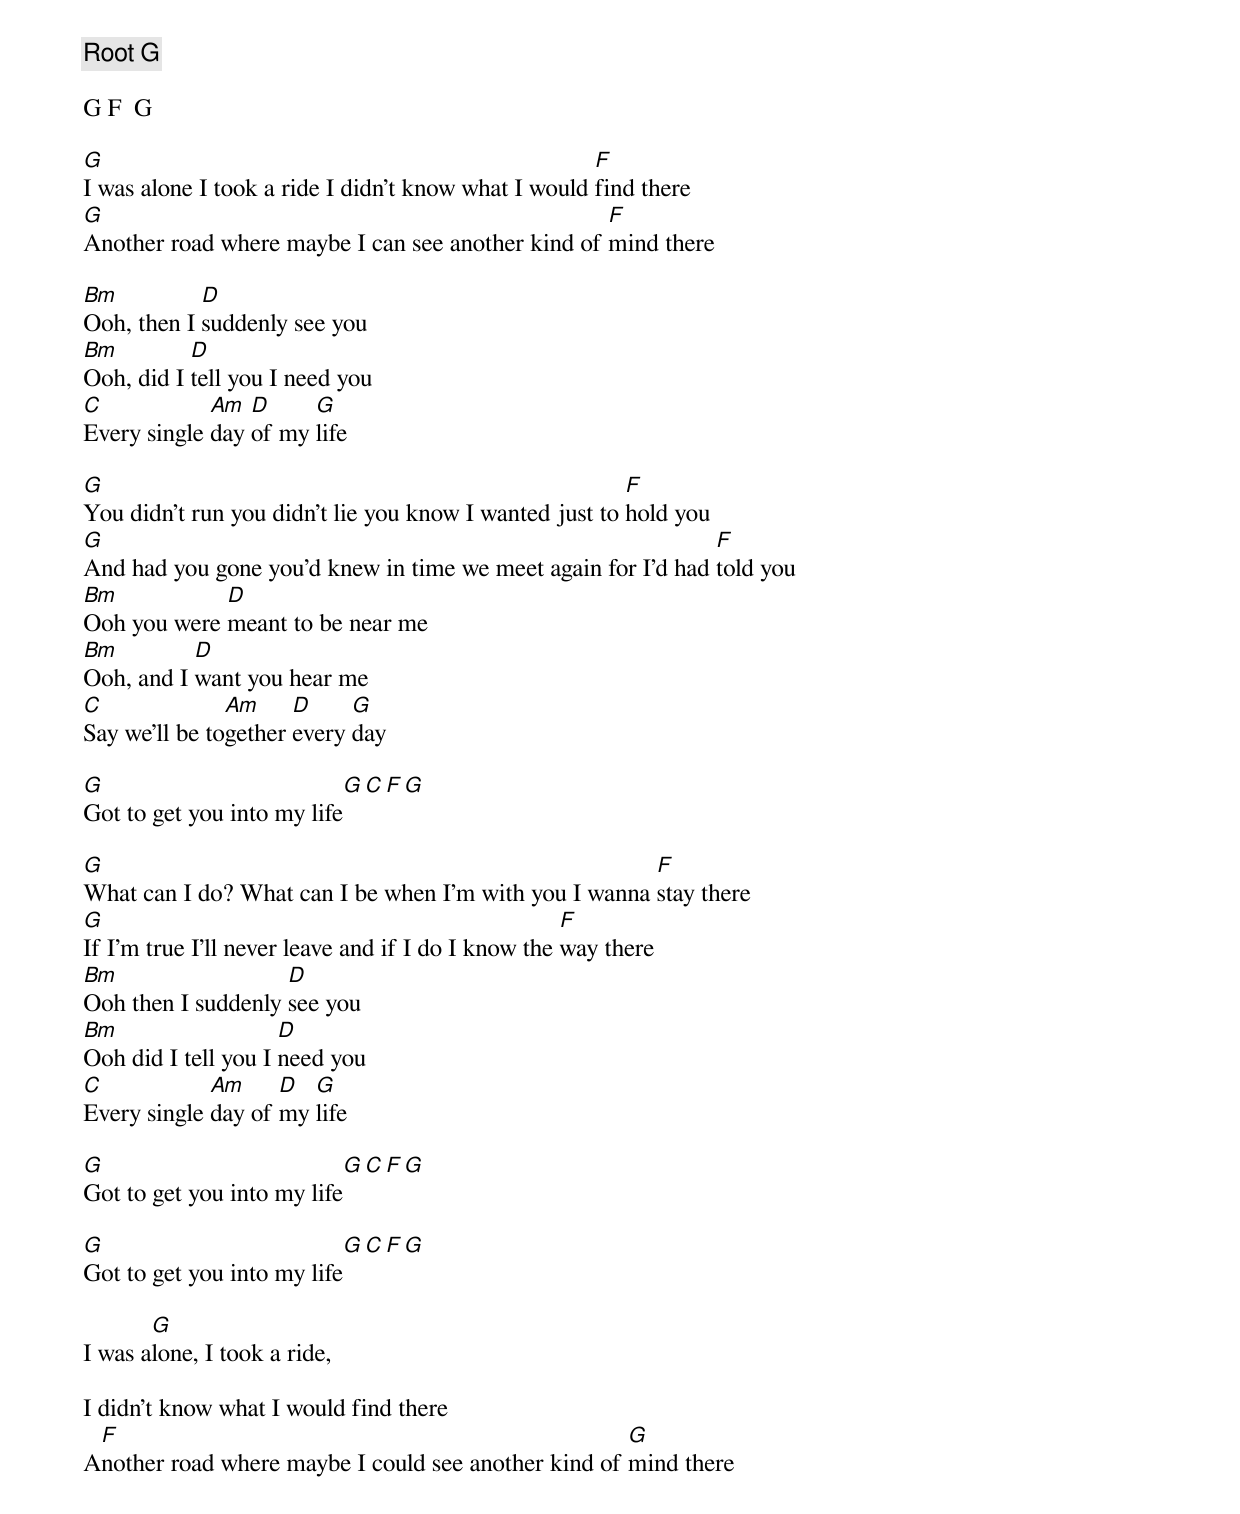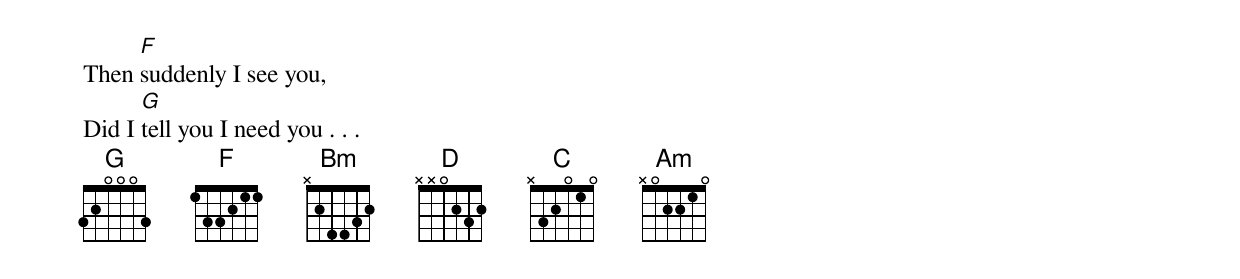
[Root] G

G F  G

G                                                    F
I was alone I took a ride I didn't know what I would find there
G                                                  F
Another road where maybe I can see another kind of mind there

Bm          D
Ooh, then I suddenly see you
Bm         D
Ooh, did I tell you I need you
C            Am  D     G
Every single day of my life

G                                                       F
You didn't run you didn't lie you know I wanted just to hold you
G                                                             F
And had you gone you'd knew in time we meet again for I'd had told you
Bm           D
Ooh you were meant to be near me
Bm         D
Ooh, and I want you hear me
C              Am     D     G
Say we'll be together every day

G                           G C  F G
Got to get you into my life

G                                                      F
What can I do? What can I be when I'm with you I wanna stay there
G                                                   F
If I'm true I'll never leave and if I do I know the way there
Bm                  D
Ooh then I suddenly see you
Bm                   D
Ooh did I tell you I need you
C            Am     D  G
Every single day of my life

G                          G C  F G
Got to get you into my life

G                          G C  F G
Got to get you into my life

       G
I was alone, I took a ride,

I didn't know what I would find there
 F                                                   G
Another road where maybe I could see another kind of mind there

     F
Then suddenly I see you,
      G
Did I tell you I need you . . .
